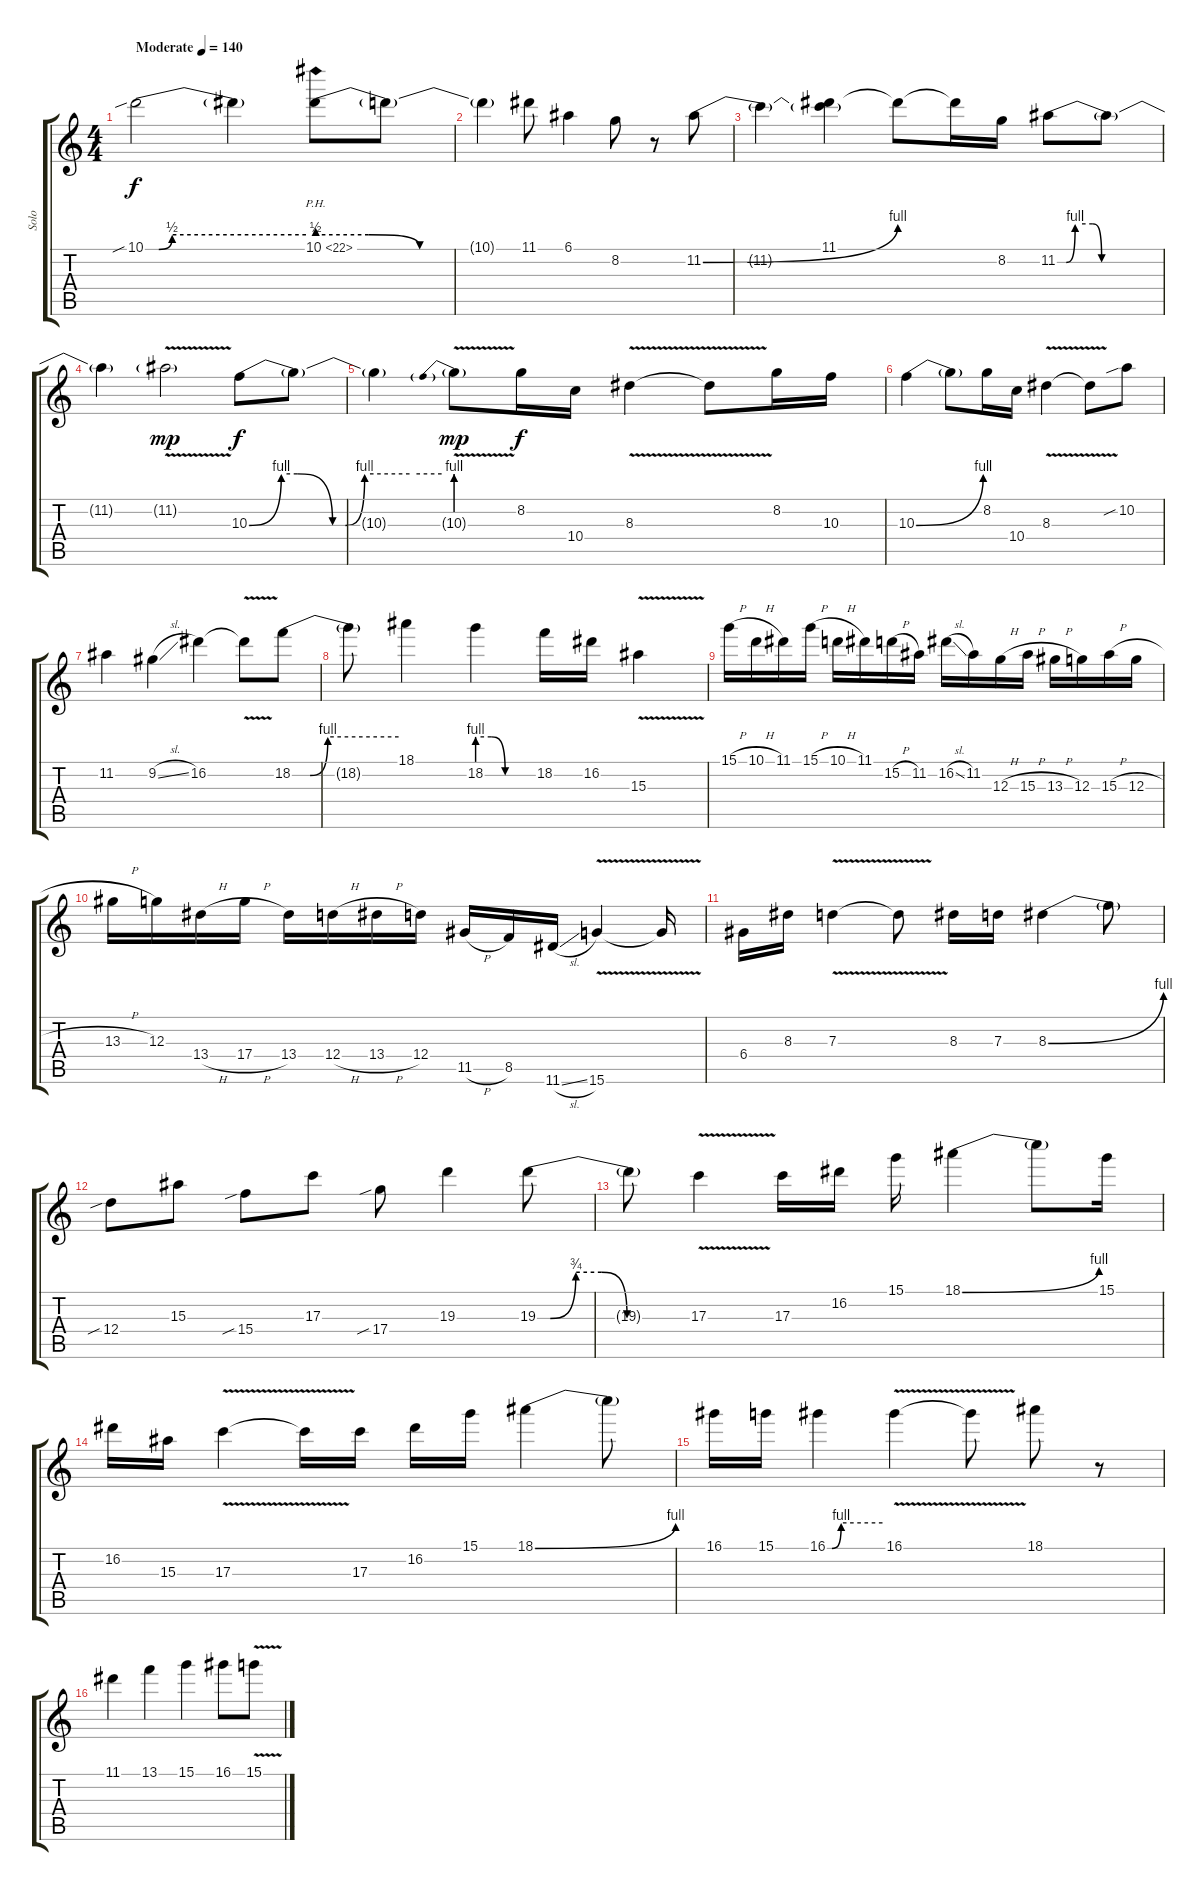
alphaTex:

\track ("Solo" "Solo") {instrument distortionguitar}
\staff {score tabs}
\tuning (E4 B3 G3 D3 A2 E2) {hide}
\ts (4 4)
\tempo (140 "Moderate")
\clef g2
\ks c
10.1{be (custom 0 0 5 0 10 2 60 2) sib}.2{dy f instrument distortionguitar} 10.1{t}.4 10.1{be (custom 0 2 15 2 30 0 60 0) ph 12}.8 10.1{t}.8 |
10.1{t}.4 11.1.8 6.1.4 8.2.8 r.8 11.2{be (bend 0 0 60 4)}.8 |
11.2{t}.4 (11.1 11.2{t}).4 11.1{t}.8 11.1{t}.16 8.2.16 11.2{be (custom 0 0 5 0 10 4 20 4 25 0 60 0)}.8 11.2{t}.8 |
11.2{t}.4 11.2{v g}.2{dy mp} 10.3{be (custom 0 0 10 4 15 4 26 0 30 0 36 4 50 4 60 4)}.8{dy f} 10.3{t}.8 |
10.3{t}.4 10.3{be (prebend 0 4 60 4) v g}.8{dy mp} 8.2.16{dy f} 10.4.16 8.3{v}.4 8.3{t}.8 8.2.16 10.3.16 |
10.3{be (bend 0 0 60 4)}.4 10.3{t}.8 8.2.16 10.4.16 8.3{v}.4 8.3{t}.8 10.2{sib}.8 |
11.2.4 9.2{sl}.4 16.2.4 16.2{v t}.8 18.2{be (custom 0 0 10 0 20 4 60 4)}.8 |
18.2{t}.8 18.1.4 18.2{be (custom 0 4 15 4 30 0 60 0)}.4 18.2.16 16.2.16 15.3{v}.4 |
15.1{h}.16 10.1{h}.16 11.1.16 15.1{h}.16 10.1{h}.16 11.1.16 15.2{h}.16 11.2.16 16.2{sl}.16 11.2.16 12.3{h}.16 15.3{h}.16 13.3{h}.16 12.3.16 15.3{h}.16 12.3{h}.16 |
13.3{h}.16 12.3.16 13.4{h}.16 17.4{h}.16 13.4.16 12.4{h}.16 13.4{h}.16 12.4.16 11.5{h}.16 8.5.16 11.6{sl}.16 15.6{v}.4 15.6{t}.16 |
6.4.16 8.3.16 7.3{v}.4 7.3{t}.8 8.3.16 7.3.16 8.3{be (bend 0 0 60 4)}.4 8.3{t}.8 |
12.4{sib}.8 15.3.8 15.4{sib}.8 17.3.8 17.4{sib}.8 19.3.4 19.3{be (custom 0 0 5 0 15 3 25 3 35 0 60 0)}.8 |
19.3{t}.8 17.3{v}.4 17.3.16 16.2.16 15.1.16 18.1{be (bend 0 0 60 4)}.4 18.1{t}.8 15.1.16 |
16.2.16 15.3.16 17.3{v}.4 17.3{t}.16 17.3.16 16.2.16 15.1.16 18.1{be (bend 0 0 60 4)}.4 18.1{t}.8 |
16.1.16 15.1.16 16.1{be (custom 0 0 5 0 15 4 60 4)}.4 16.1{v}.4 16.1{t}.8 18.1.8 r.8 |
11.1.4 13.1.4 15.1.4 16.1.8 15.1{v}.8
